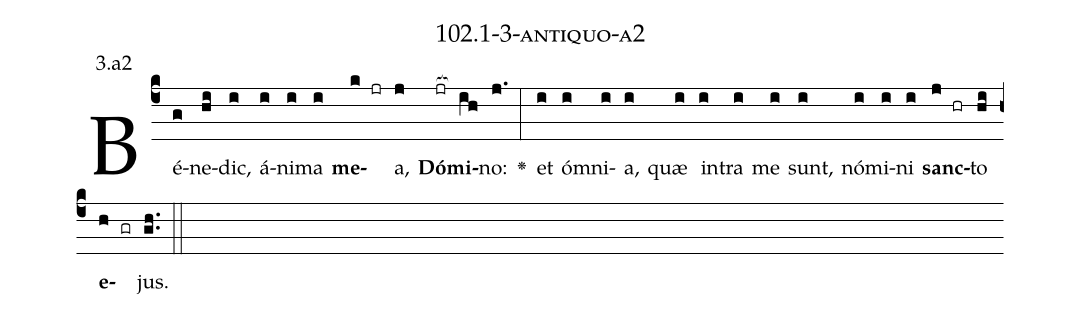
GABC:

name: 102.1-3-antiquo-a2;
annotation: 3.a2;
%%
(c4)Bé(g)ne(hi)dic,(i) á(i)ni(i)ma(i) <b>me</b>(k jr)a,(j) <b>Dó</b>(jr[ocb:1{])<b>mi</b>(ih[ocb:0}])no:(j.) <v>\greheightstar</v>(:) et(i) óm(i)ni(i)a,(i) quæ(i) in(i)tra(i) me(i) sunt,(i) nó(i)mi(i)ni(i) <b>sanc</b>(j hr)to(hi) <b>e</b>(h gr)jus.(gh..) (::)


%E(i) u(i) o(j) u(hi) a(h) e.(gh..) (::)
